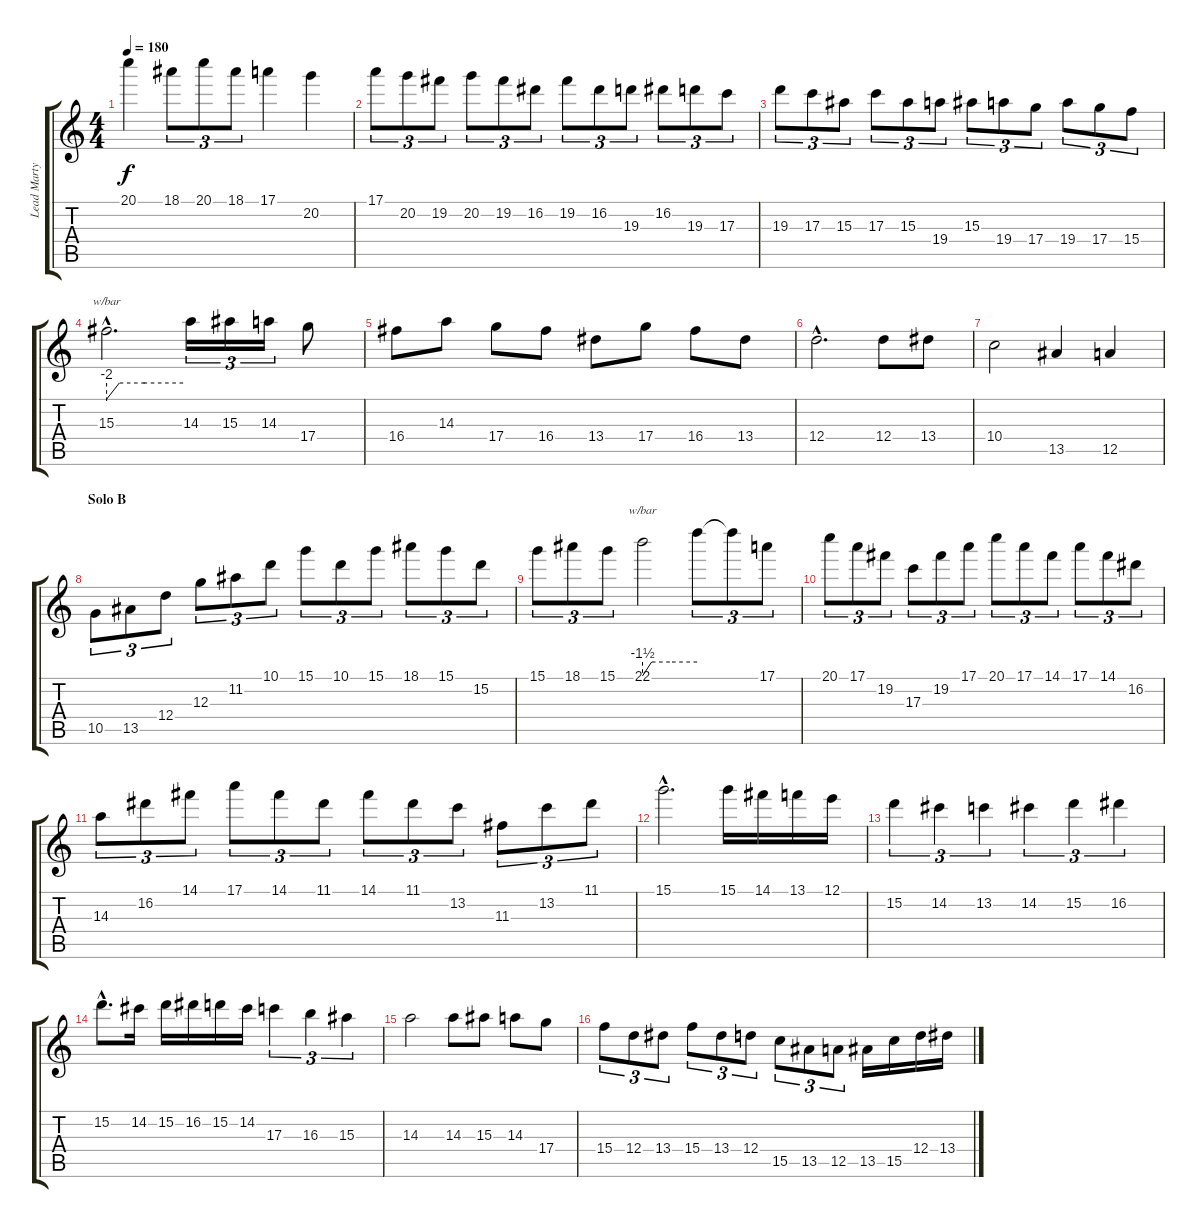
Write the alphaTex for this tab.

\track ("Lead Marty" "Lead Marty") {instrument distortionguitar}
\staff {score tabs}
\tuning (E4 B3 G3 D3 A2 E2) {hide}
\ts (4 4)
\tempo 180
\clef g2
\ks c
20.1.4{dy f} 18.1.8{tu (3 2)} 20.1.8{tu (3 2)} 18.1.8{tu (3 2)} 17.1.4 20.2.4 |
17.1.8{tu (3 2)} 20.2.8{tu (3 2)} 19.2.8{tu (3 2)} 20.2.8{tu (3 2)} 19.2.8{tu (3 2)} 16.2.8{tu (3 2)} 19.2.8{tu (3 2)} 16.2.8{tu (3 2)} 19.3.8{tu (3 2)} 16.2.8{tu (3 2)} 19.3.8{tu (3 2)} 17.3.8{tu (3 2)} |
19.3.8{tu (3 2)} 17.3.8{tu (3 2)} 15.3.8{tu (3 2)} 17.3.8{tu (3 2)} 15.3.8{tu (3 2)} 19.4.8{tu (3 2)} 15.3.8{tu (3 2)} 19.4.8{tu (3 2)} 17.4.8{tu (3 2)} 19.4.8{tu (3 2)} 17.4.8{tu (3 2)} 15.4.8{tu (3 2)} |
15.3{hac}.2{d tbe (custom default 0 -8 10 0 30 0 60 0)} 14.3.16{tu (3 2)} 15.3.16{tu (3 2)} 14.3.16{tu (3 2)} 17.4.8 |
16.4.8 14.3.8 17.4.8 16.4.8 13.4.8 17.4.8 16.4.8 13.4.8 |
12.4{hac}.2{d} 12.4.8 13.4.8 |
10.4.2 13.5.4 12.5.4 |
\section ("" "Solo B")
10.5.8{tu (3 2)} 13.5.8{tu (3 2)} 12.4.8{tu (3 2)} 12.3.8{tu (3 2)} 11.2.8{tu (3 2)} 10.1.8{tu (3 2)} 15.1.8{tu (3 2)} 10.1.8{tu (3 2)} 15.1.8{tu (3 2)} 18.1.8{tu (3 2)} 15.1.8{tu (3 2)} 15.2.8{tu (3 2)} |
15.1.8{tu (3 2)} 18.1.8{tu (3 2)} 15.1.8{tu (3 2)} 22.1.2{tbe (custom default 0 -6 10 0 30 0 60 0)} 22.1{t}.8{tu (3 2)} 22.1{t}.8{tu (3 2)} 17.1.8{tu (3 2)} |
20.1.8{tu (3 2)} 17.1.8{tu (3 2)} 19.2.8{tu (3 2)} 17.3.8{tu (3 2)} 19.2.8{tu (3 2)} 17.1.8{tu (3 2)} 20.1.8{tu (3 2)} 17.1.8{tu (3 2)} 14.1.8{tu (3 2)} 17.1.8{tu (3 2)} 14.1.8{tu (3 2)} 16.2.8{tu (3 2)} |
14.3.8{tu (3 2)} 16.2.8{tu (3 2)} 14.1.8{tu (3 2)} 17.1.8{tu (3 2)} 14.1.8{tu (3 2)} 11.1.8{tu (3 2)} 14.1.8{tu (3 2)} 11.1.8{tu (3 2)} 13.2.8{tu (3 2)} 11.3.8{tu (3 2)} 13.2.8{tu (3 2)} 11.1.8{tu (3 2)} |
15.1{hac}.2{d} 15.1.16 14.1.16 13.1.16 12.1.16 |
15.2.4{tu (3 2)} 14.2.4{tu (3 2)} 13.2.4{tu (3 2)} 14.2.4{tu (3 2)} 15.2.4{tu (3 2)} 16.2.4{tu (3 2)} |
15.2{hac}.8{d} 14.2.16 15.2.16 16.2.16 15.2.16 14.2.16 17.3.4{tu (3 2)} 16.3.4{tu (3 2)} 15.3.4{tu (3 2)} |
14.3.2 14.3.8 15.3.8 14.3.8 17.4.8 |
15.4.8{tu (3 2)} 12.4.8{tu (3 2)} 13.4.8{tu (3 2)} 15.4.8{tu (3 2)} 13.4.8{tu (3 2)} 12.4.8{tu (3 2)} 15.5.8{tu (3 2)} 13.5.8{tu (3 2)} 12.5.8{tu (3 2)} 13.5.16 15.5.16 12.4.16 13.4.16
